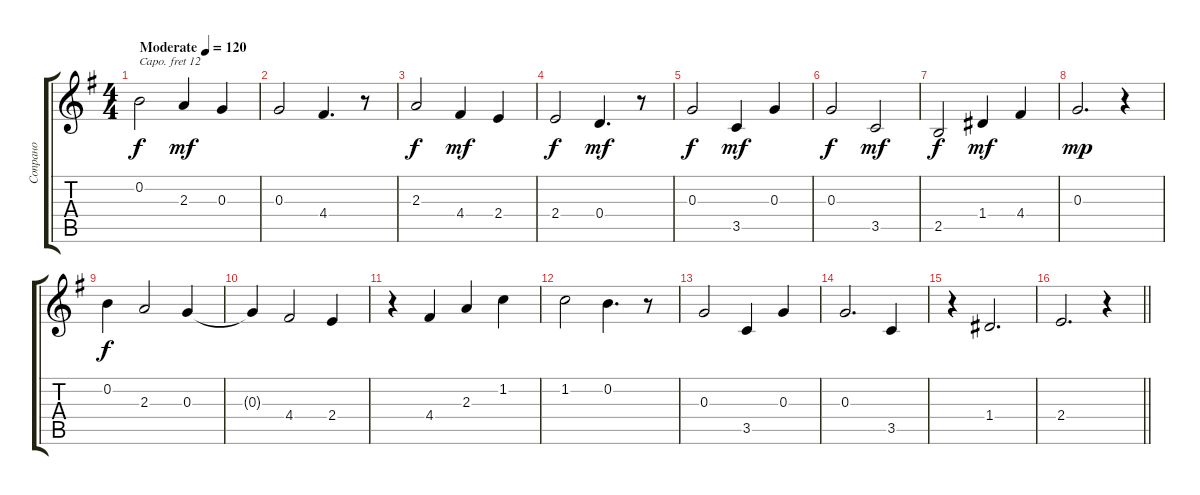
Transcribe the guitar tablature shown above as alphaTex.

\track ("Сопрано " "Сопрано ") {instrument acousticgrandpiano}
\staff {score tabs}
\capo 12
\tuning (E4 B3 G3 D3 A2 E2) {hide}
\ts (4 4)
\tempo (120 "Moderate")
\clef g2
\ks g
0.2.2{dy f instrument acousticgrandpiano} 2.3.4{dy mf} 0.3.4 |
0.3.2 4.4.4{d} r.8 |
2.3.2{dy f} 4.4.4{dy mf} 2.4.4 |
2.4.2{dy f} 0.4.4{d dy mf} r.8 |
0.3.2{dy f} 3.5.4{dy mf} 0.3.4 |
0.3.2{dy f} 3.5.2{dy mf} |
2.5.2{dy f} 1.4.4{dy mf} 4.4.4 |
0.3.2{d dy mp} r.4 |
0.2.4{dy f} 2.3.2 0.3.4 |
0.3{t}.4 4.4.2 2.4.4 |
r.4 4.4.4 2.3.4 1.2.4 |
1.2.2 0.2.4{d} r.8 |
0.3.2 3.5.4 0.3.4 |
0.3.2{d} 3.5.4 |
r.4 1.4.2{d} |
\barLineRight lightlight
2.4.2{d} r.4
